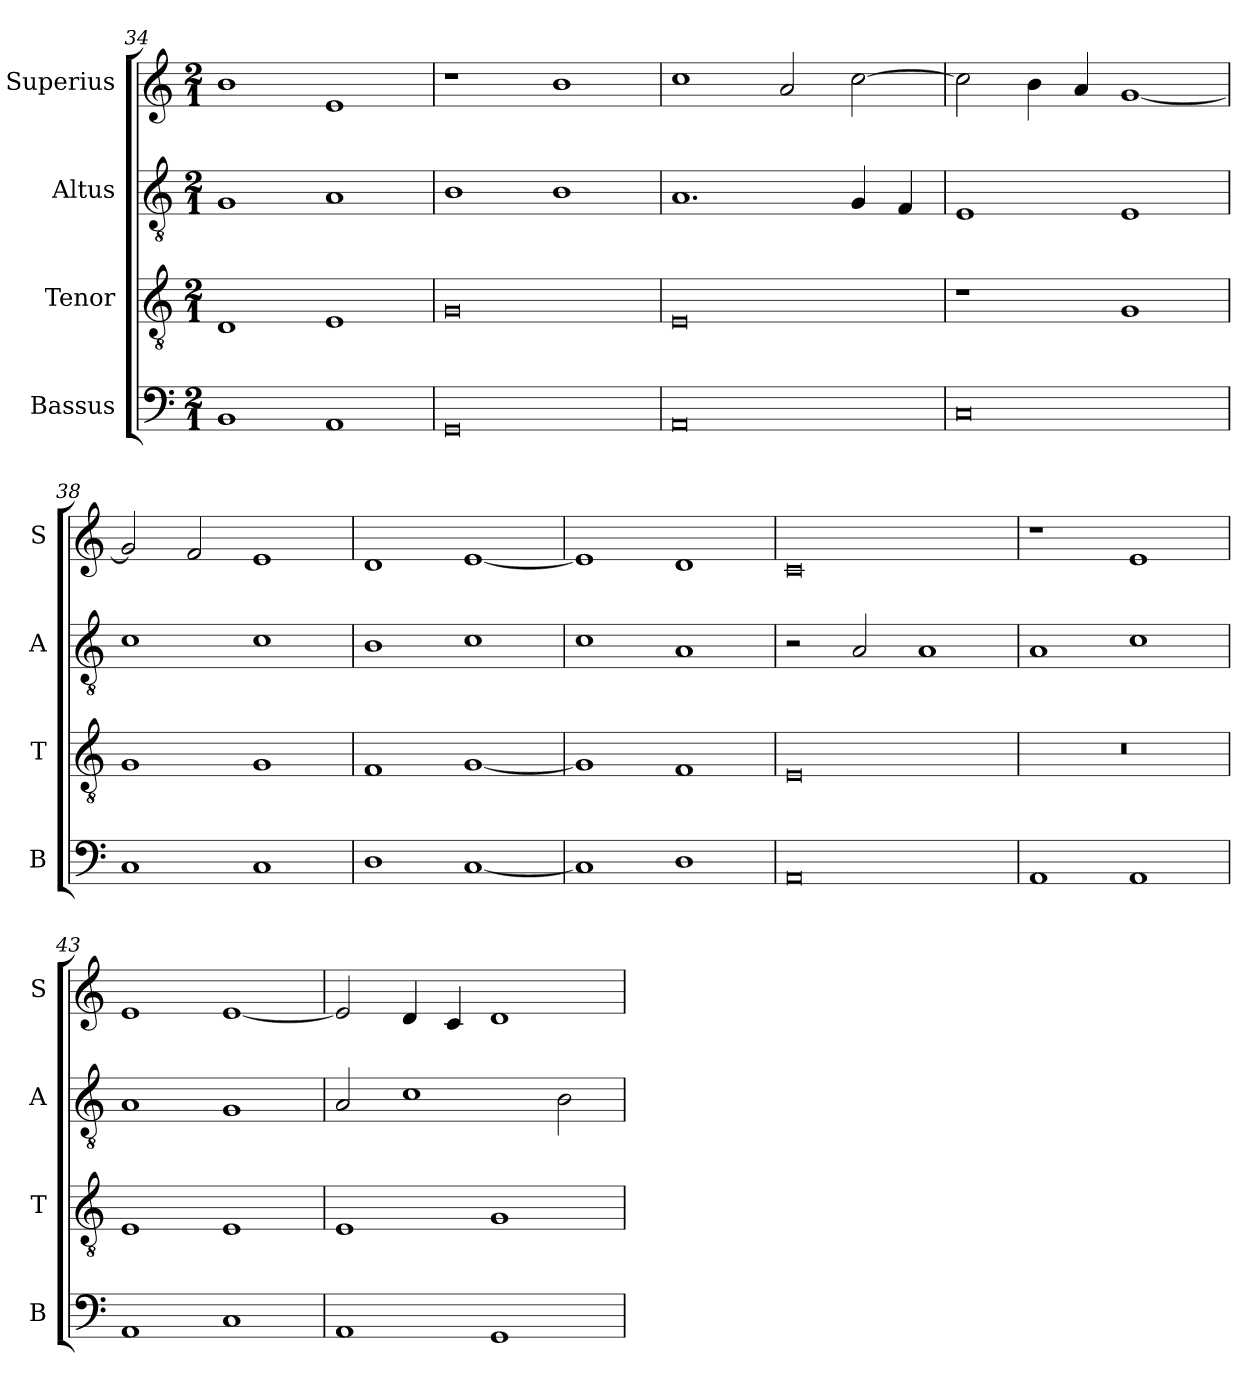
**kern	**kern	**kern	**kern
*part4	*part3	*part2	*part1
*staff4	*staff3	*staff2	*staff1
*I"Bassus	*I"Tenor	*I"Altus	*I"Superius
*I'B	*I'T	*I'A	*I'S
*clefF4	*clefGv2	*clefGv2	*clefG2
*k[]	*k[]	*k[]	*k[]
*M2/1	*M2/1	*M2/1	*M2/1
=34	=34	=34	=34
1BB	1D	1G	1b
1AA	1E	1A	1e
=35	=35	=35	=35
0GG	0G	1B	1r
.	.	1B	1b
=36	=36	=36	=36
0AA	0E	1.A	1cc
.	.	.	2a/
.	.	4G/	[2cc\
.	.	4F/	.
=37	=37	=37	=37
0C	1r	1E	2cc\]
.	.	.	4b\
.	.	.	4a/
.	1G	1E	[1g
=38	=38	=38	=38
1C	1G	1c	2g/]
.	.	.	2f/
1C	1G	1c	1e
=39	=39	=39	=39
1D	1F	1B	1d
[1C	[1G	1c	[1e
=40	=40	=40	=40
1C]	1G]	1c	1e]
1D	1F	1A	1d
=41	=41	=41	=41
0AA	0E	2r	0c
.	.	2A/	.
.	.	1A	.
=42	=42	=42	=42
1AA	0r	1A	1r
1AA	.	1c	1e
=43	=43	=43	=43
1AA	1E	1A	1e
1C	1E	1G	[1e
=44	=44	=44	=44
1AA	1E	2A/	2e/]
.	.	1c	4d/
.	.	.	4c/
1GG	1G	.	1d
.	.	2B\	.
=	=	=	=
*-	*-	*-	*-
